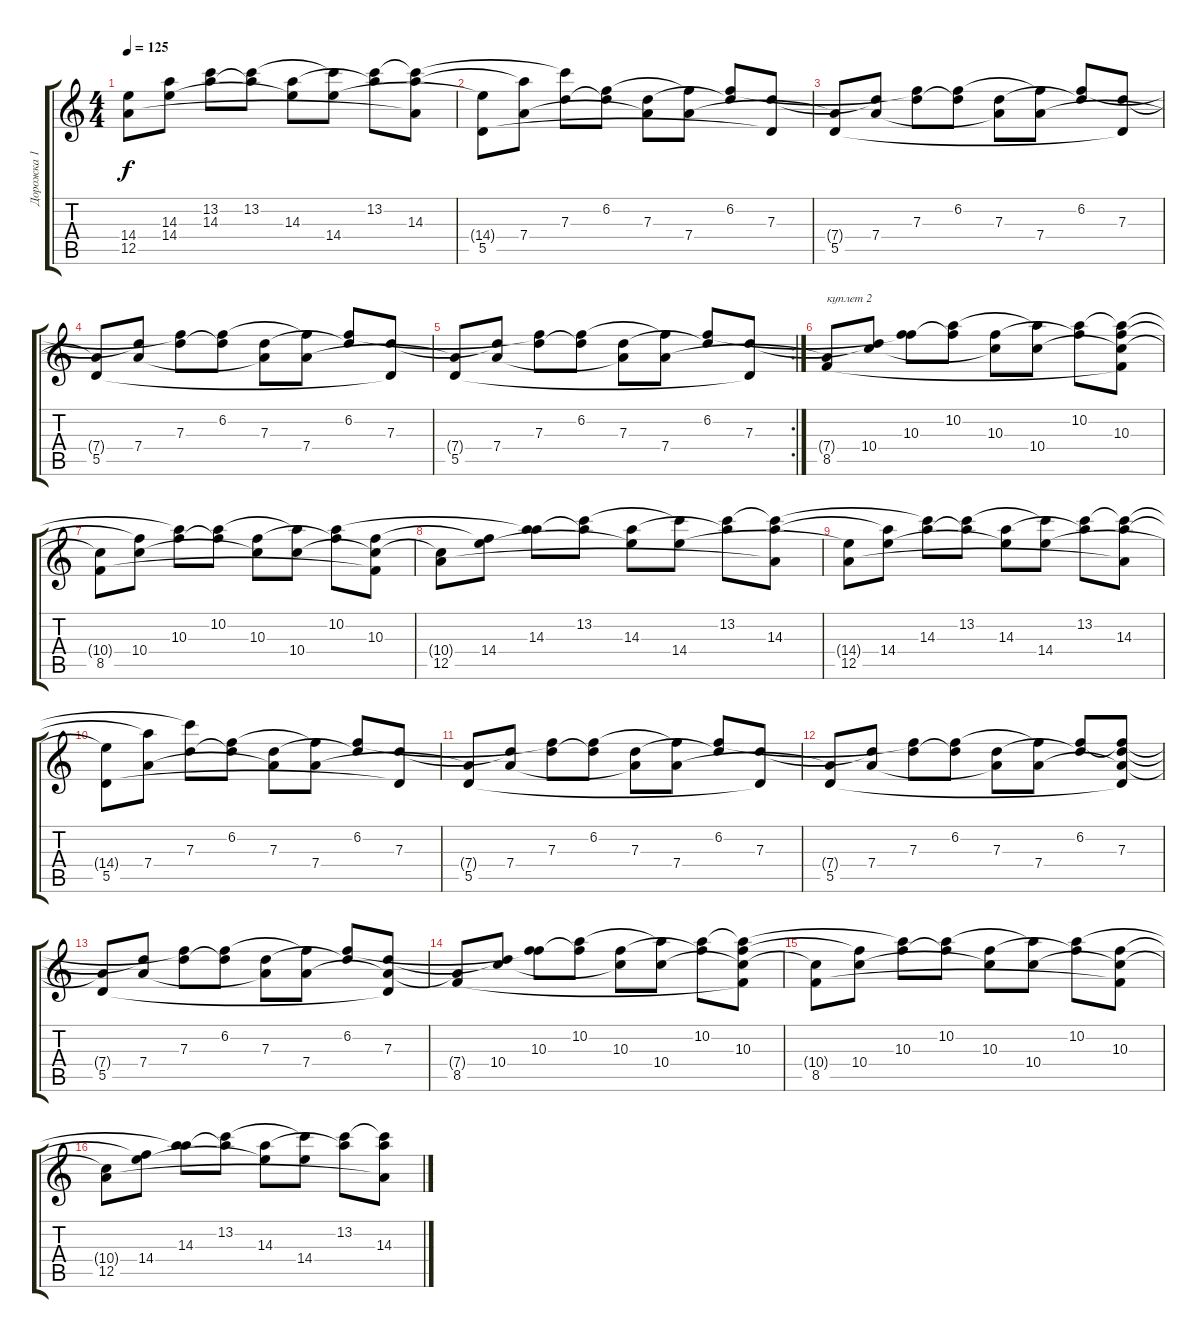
\track ("Дорожка 1" "Дорожка 1") {instrument electricguitarjazz}
\staff {score tabs}
\tuning (E4 B3 G3 D3 A2 E2) {hide}
\ts (4 4)
\tempo 125
\clef g2
\ks c
(14.4{t} 12.5).8{dy f} (14.3{t} 14.4).8 (13.2{t} 14.3).8 (13.2 14.3{t}).8 (14.3 14.4{t}).8 (13.2{t} 14.4).8 (13.2 14.3{t}).8 (13.2{t} 14.3 12.5{t}).8 |
(14.4{t} 5.5).8 (14.3{t} 7.4).8 (13.2{t} 7.3).8 (6.2 7.3{t}).8 (7.3 7.4{t}).8 (6.2{t} 7.4).8 (6.2 7.3{t}).8 (7.3 5.5{t}).8 |
(7.4{t} 5.5).8 (7.3{t} 7.4).8 (6.2{t} 7.3).8 (6.2 7.3{t}).8 (7.3 7.4{t}).8 (6.2{t} 7.4).8 (6.2 7.3{t}).8 (7.3 5.5{t}).8 |
(7.4{t} 5.5).8 (7.3{t} 7.4).8 (6.2{t} 7.3).8 (6.2 7.3{t}).8 (7.3 7.4{t}).8 (6.2{t} 7.4).8 (6.2 7.3{t}).8 (7.3 5.5{t}).8 |
\rc 2
(7.4{t} 5.5).8 (7.3{t} 7.4).8 (6.2{t} 7.3).8 (6.2 7.3{t}).8 (7.3 7.4{t}).8 (6.2{t} 7.4).8 (6.2 7.3{t}).8 (7.3 5.5{t}).8 |
(7.4{t} 8.5).8{txt "куплет 2"} (7.3{t} 10.4).8 (6.2{t} 10.3).8 (10.2 10.3{t}).8 (10.3 10.4{t}).8 (10.2{t} 10.4).8 (10.2 10.3{t}).8 (10.2{t} 10.3 10.4{t} 8.5{t}).8 |
(10.4{t} 8.5).8 (10.3{t} 10.4).8 (10.2{t} 10.3).8 (10.2 10.3{t}).8 (10.3 10.4{t}).8 (10.2{t} 10.4).8 (10.2 10.3{t}).8 (10.3 10.4{t} 8.5{t}).8 |
(10.4{t} 12.5).8 (10.3{t} 14.4).8 (10.2{t} 14.3).8 (13.2 14.3{t}).8 (14.3 14.4{t}).8 (13.2{t} 14.4).8 (13.2 14.3{t}).8 (13.2{t} 14.3 12.5{t}).8 |
(14.4{t} 12.5).8 (14.3{t} 14.4).8 (13.2{t} 14.3).8 (13.2 14.3{t}).8 (14.3 14.4{t}).8 (13.2{t} 14.4).8 (13.2 14.3{t}).8 (13.2{t} 14.3 12.5{t}).8 |
(14.4{t} 5.5).8 (14.3{t} 7.4).8 (13.2{t} 7.3).8 (6.2 7.3{t}).8 (7.3 7.4{t}).8 (6.2{t} 7.4).8 (6.2 7.3{t}).8 (7.3 5.5{t}).8 |
(7.4{t} 5.5).8 (7.3{t} 7.4).8 (6.2{t} 7.3).8 (6.2 7.3{t}).8 (7.3 7.4{t}).8 (6.2{t} 7.4).8 (6.2 7.3{t}).8 (7.3 5.5{t}).8 |
(7.4{t} 5.5).8 (7.3{t} 7.4).8 (6.2{t} 7.3).8 (6.2 7.3{t}).8 (7.3 7.4{t}).8 (6.2{t} 7.4).8 (6.2 7.3{t}).8 (6.2{t} 7.3 7.4{t} 5.5{t}).8 |
(7.4{t} 5.5).8 (7.3{t} 7.4).8 (6.2{t} 7.3).8 (6.2 7.3{t}).8 (7.3 7.4{t}).8 (6.2{t} 7.4).8 (6.2 7.3{t}).8 (7.3 7.4{t} 5.5{t}).8 |
(7.4{t} 8.5).8 (7.3{t} 10.4).8 (6.2{t} 10.3).8 (10.2 10.3{t}).8 (10.3 10.4{t}).8 (10.2{t} 10.4).8 (10.2 10.3{t}).8 (10.2{t} 10.3 10.4{t} 8.5{t}).8 |
(10.4{t} 8.5).8 (10.3{t} 10.4).8 (10.2{t} 10.3).8 (10.2 10.3{t}).8 (10.3 10.4{t}).8 (10.2{t} 10.4).8 (10.2 10.3{t}).8 (10.3 10.4{t} 8.5{t}).8 |
(10.4{t} 12.5).8 (10.3{t} 14.4).8 (10.2{t} 14.3).8 (13.2 14.3{t}).8 (14.3 14.4{t}).8 (13.2{t} 14.4).8 (13.2 14.3{t}).8 (13.2{t} 14.3 12.5{t}).8
